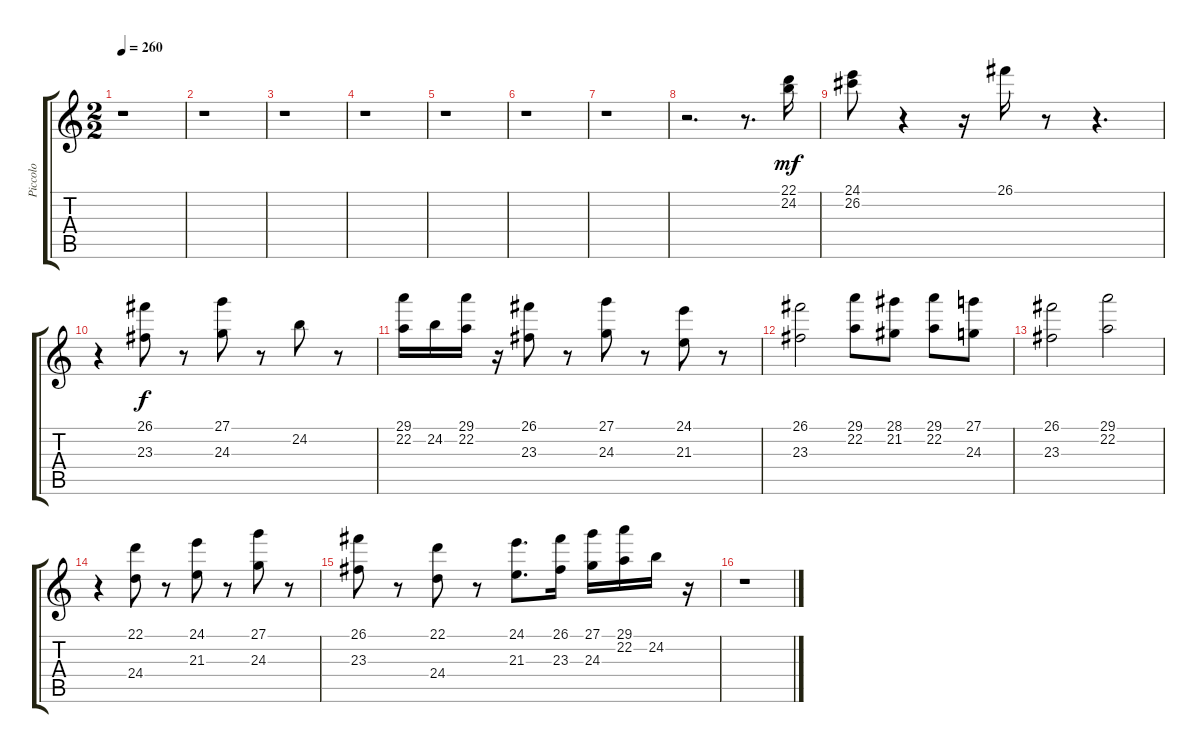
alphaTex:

\track ("Piccolo" "Piccolo") {instrument piccolo}
\staff {score tabs}
\tuning (E4 B3 G3 D3 A2 E2) {hide}
\ts (2 2)
\tempo 260
\clef g2
\ks c
r.1{dy mf} |
r.1 |
r.1 |
r.1 |
r.1 |
r.1 |
r.1 |
r.2{d} r.8{d} (22.1 24.2).16 |
(24.1 26.2).8 r.4 r.16 26.1.16 r.8 r.4{d} |
r.4 (26.1 23.3).8{dy f} r.8 (27.1 24.3).8 r.8 24.2.8 r.8 |
(29.1 22.2).16 24.2.16 (29.1 22.2).16 r.16 (26.1 23.3).8 r.8 (27.1 24.3).8 r.8 (24.1 21.3).8 r.8 |
(26.1 23.3).2 (29.1 22.2).8 (28.1 21.2).8 (29.1 22.2).8 (27.1 24.3).8 |
(26.1 23.3).2 (29.1 22.2).2 |
r.4 (22.1 24.4).8 r.8 (24.1 21.3).8 r.8 (27.1 24.3).8 r.8 |
(26.1 23.3).8 r.8 (22.1 24.4).8 r.8 (24.1 21.3).8{d} (26.1 23.3).16 (27.1 24.3).16 (29.1 22.2).16 24.2.16 r.16 |
r.1
